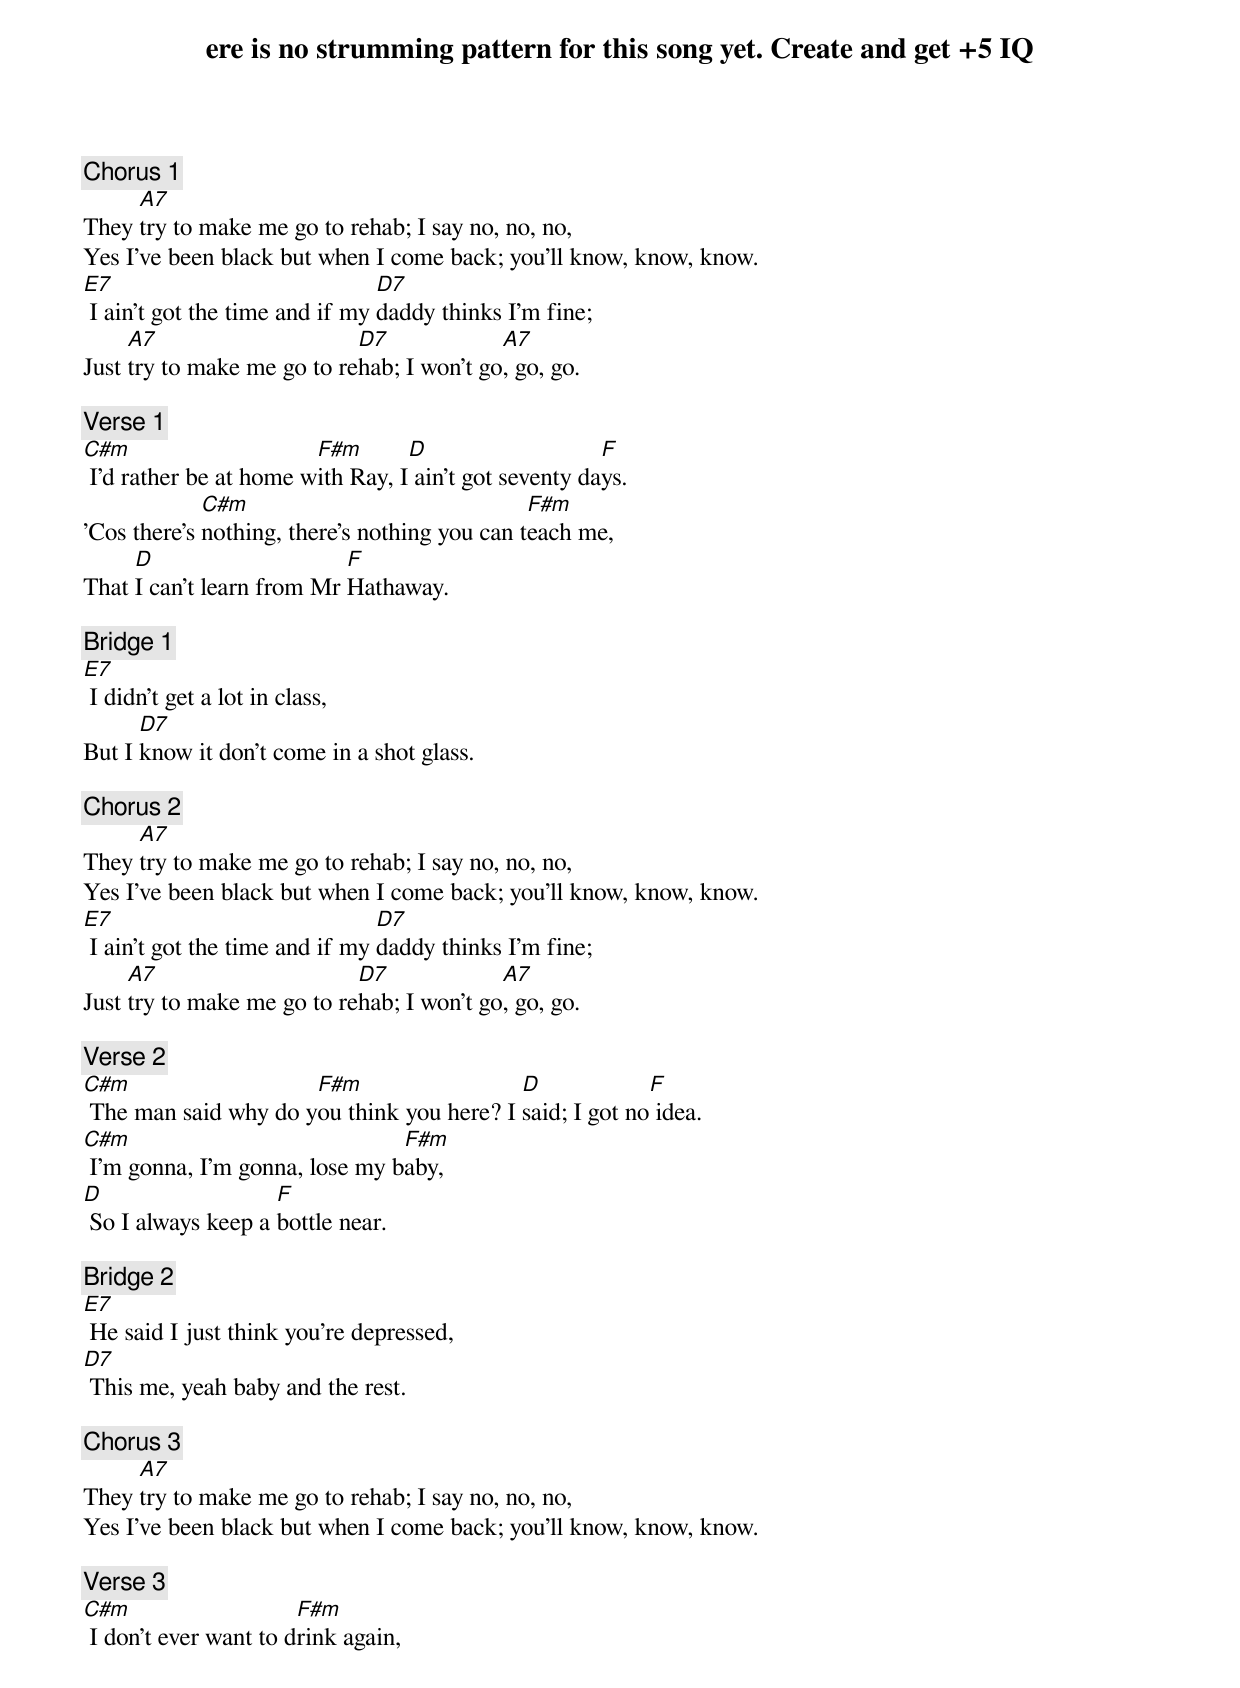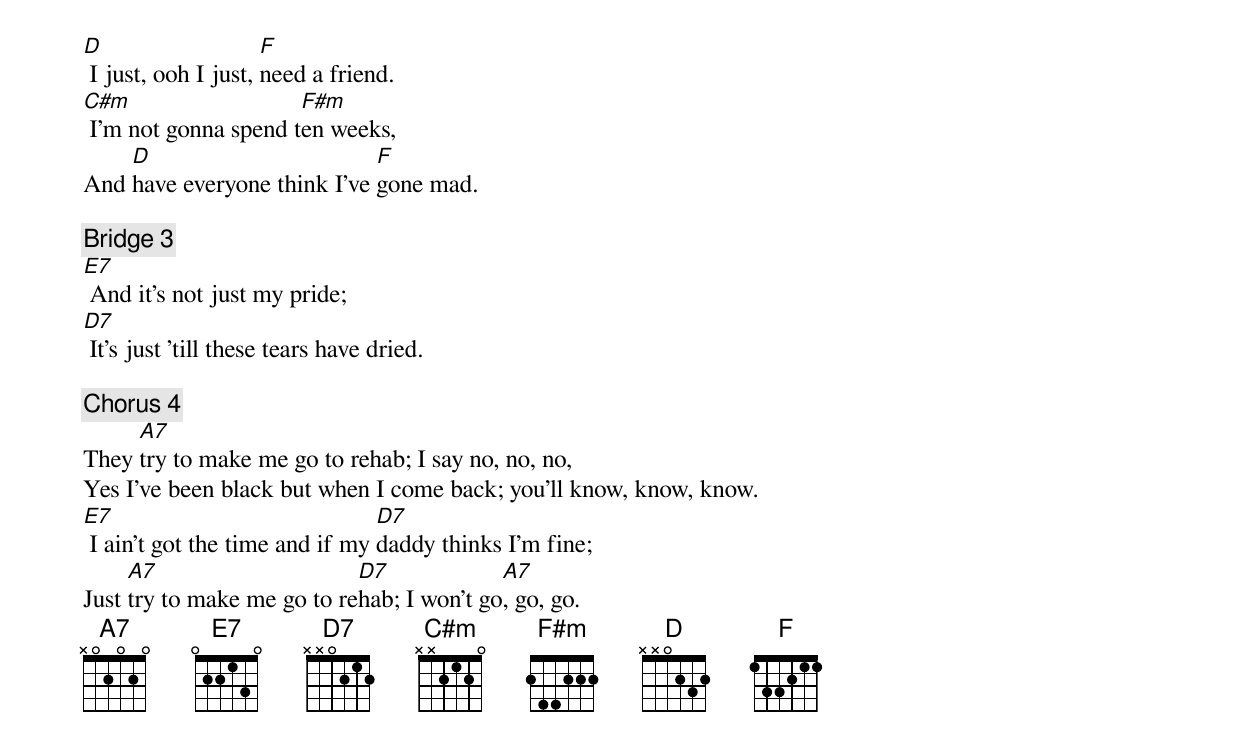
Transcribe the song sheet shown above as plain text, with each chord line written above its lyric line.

ere is no strumming pattern for this song yet. Create and get +5 IQ
[Chorus 1]
     A7
They try to make me go to rehab; I say no, no, no,
Yes I've been black but when I come back; you'll know, know, know.
E7                              D7
 I ain't got the time and if my daddy thinks I'm fine;
     A7                     D7             A7
Just try to make me go to rehab; I won't go, go, go.

[Verse 1]
C#m                     F#m       D                    F
 I'd rather be at home with Ray, I ain't got seventy days.
             C#m                               F#m
'Cos there's nothing, there's nothing you can teach me,
     D                     F
That I can't learn from Mr Hathaway.

[Bridge 1]
E7
 I didn't get a lot in class,
      D7
But I know it don't come in a shot glass.

[Chorus 2]
     A7
They try to make me go to rehab; I say no, no, no,
Yes I've been black but when I come back; you'll know, know, know.
E7                              D7
 I ain't got the time and if my daddy thinks I'm fine;
     A7                     D7             A7
Just try to make me go to rehab; I won't go, go, go.

[Verse 2]
C#m                   F#m                  D             F
 The man said why do you think you here? I said; I got no idea.
C#m                             F#m
 I'm gonna, I'm gonna, lose my baby,
D                   F
 So I always keep a bottle near.

[Bridge 2]
E7
 He said I just think you're depressed,
D7
 This me, yeah baby and the rest.

[Chorus 3]
     A7
They try to make me go to rehab; I say no, no, no,
Yes I've been black but when I come back; you'll know, know, know.

[Verse 3]
C#m                    F#m
 I don't ever want to drink again,
D                    F
 I just, ooh I just, need a friend.
C#m                   F#m
 I'm not gonna spend ten weeks,
    D                        F
And have everyone think I've gone mad.

[Bridge 3]
E7
 And it's not just my pride;
D7
 It's just 'till these tears have dried.

[Chorus 4]
     A7
They try to make me go to rehab; I say no, no, no,
Yes I've been black but when I come back; you'll know, know, know.
E7                              D7
 I ain't got the time and if my daddy thinks I'm fine;
     A7                     D7             A7
Just try to make me go to rehab; I won't go, go, go.
